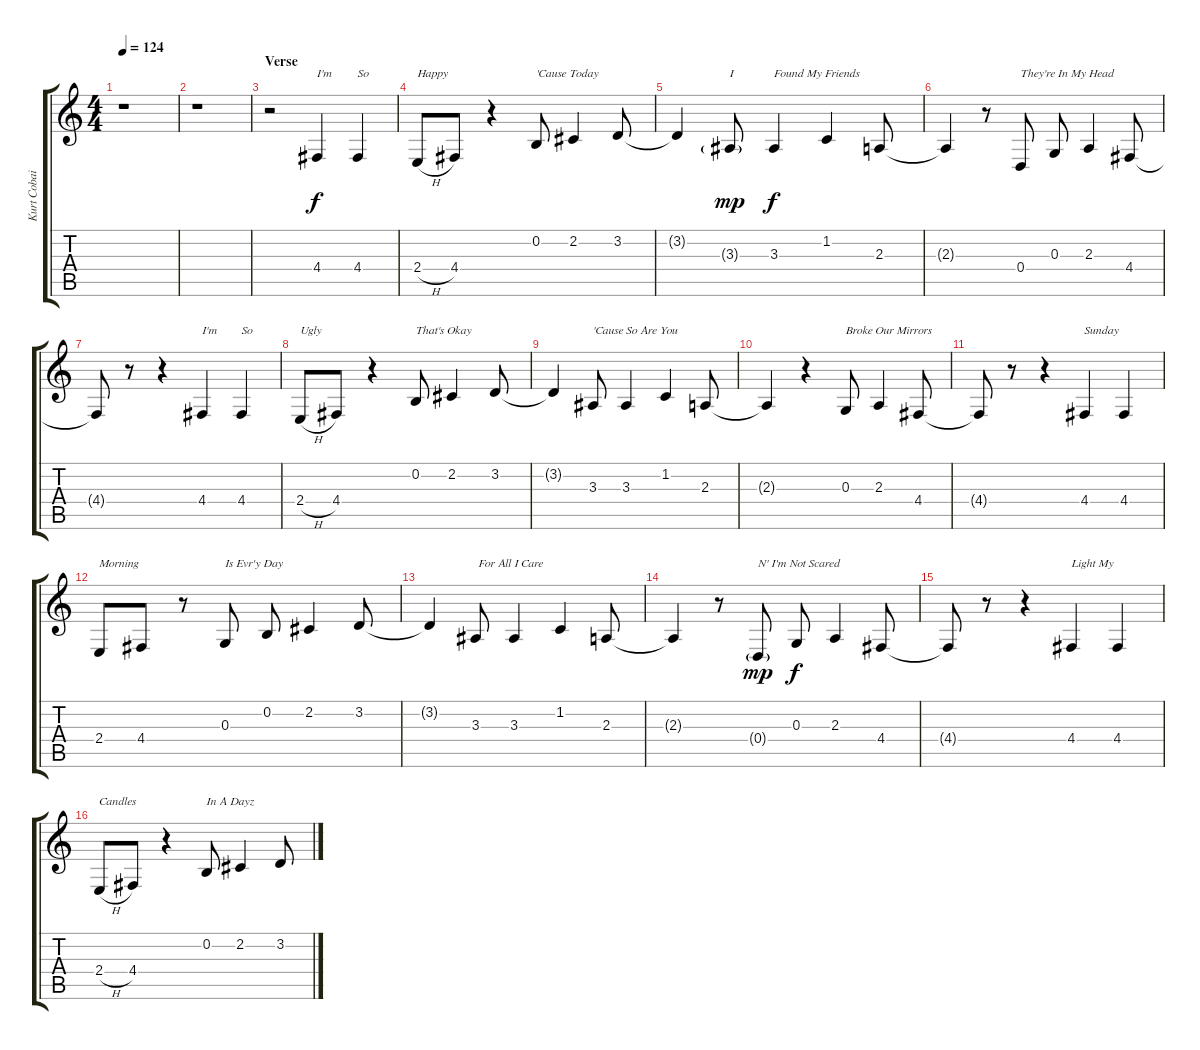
\track ("Kurt Cobain" "Kurt Cobai") {instrument tenorsax}
\staff {score tabs}
\tuning (E4 B3 G3 D3 A2 E2) {hide}
\ts (4 4)
\tempo 124
\clef g2
\ks c
r.1{dy f} |
r.1 |
\section ("" "Verse")
r.2 4.4.4{txt "I'm"} 4.4.4{txt "So"} |
2.4{h}.8{txt "Happy"} 4.4.8 r.4 0.2.8{txt "'Cause Today"} 2.2.4 3.2.8 |
3.2{t}.4 3.3{g}.8{txt "I" dy mp} 3.3.4{txt "Found My Friends" dy f} 1.2.4 2.3.8 |
2.3{t}.4 r.8 0.4.8{txt "They're In My Head"} 0.3.8 2.3.4 4.4.8 |
4.4{t}.8 r.8 r.4 4.4.4{txt "I'm"} 4.4.4{txt "So"} |
2.4{h}.8{txt "Ugly"} 4.4.8 r.4 0.2.8{txt "That's Okay"} 2.2.4 3.2.8 |
3.2{t}.4 3.3.8{txt "'Cause So Are You"} 3.3.4 1.2.4 2.3.8 |
2.3{t}.4 r.4 0.3.8{txt "Broke Our Mirrors"} 2.3.4 4.4.8 |
4.4{t}.8 r.8 r.4 4.4.4{txt "Sunday"} 4.4.4 |
2.4.8{txt "Morning"} 4.4.8 r.8 0.3.8{txt "Is Evr'y Day"} 0.2.8 2.2.4 3.2.8 |
3.2{t}.4 3.3.8{txt " For All I Care"} 3.3.4 1.2.4 2.3.8 |
2.3{t}.4 r.8 0.4{g}.8{txt "N' I'm Not Scared" dy mp} 0.3.8{dy f} 2.3.4 4.4.8 |
4.4{t}.8 r.8 r.4 4.4.4{txt "Light My"} 4.4.4 |
2.4{h}.8{txt "Candles"} 4.4.8 r.4 0.2.8{txt "In A Dayz"} 2.2.4 3.2.8
